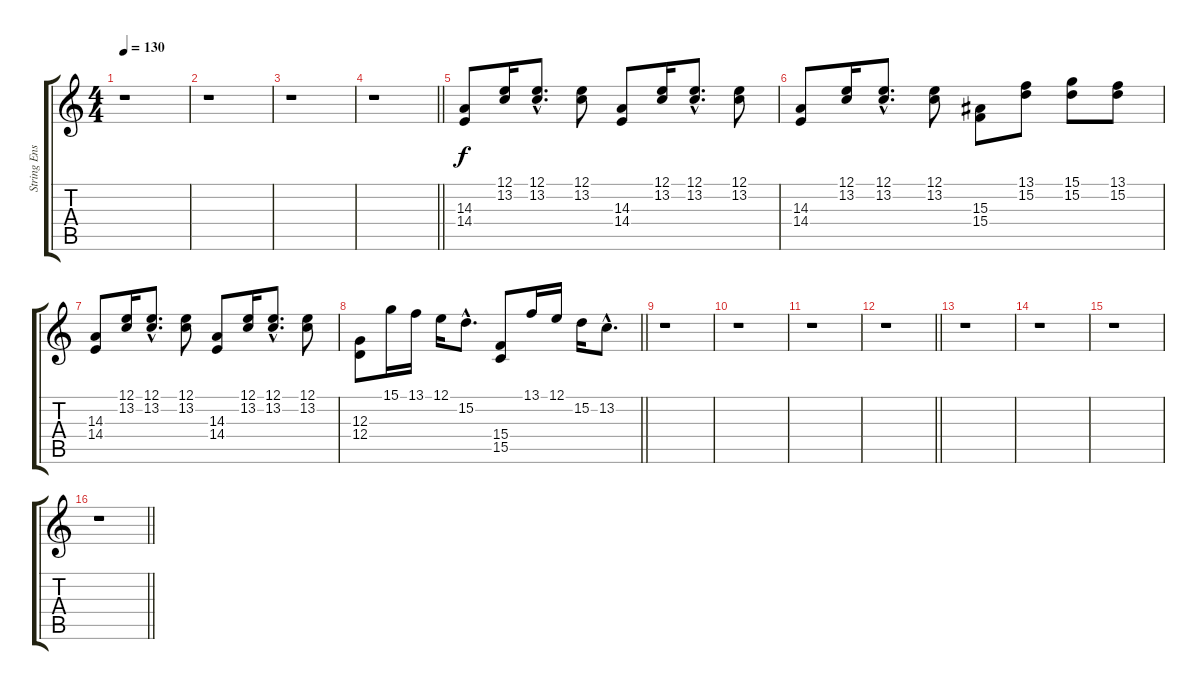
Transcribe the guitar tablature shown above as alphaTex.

\track ("String Ensemble" "String Ens") {instrument stringensemble2}
\staff {score tabs}
\tuning (E4 B3 G3 D3 A2 E2) {hide}
\ts (4 4)
\tempo 130
\clef g2
\ks c
r.1{dy f instrument stringensemble2} |
r.1 |
r.1 |
\barLineRight lightlight
r.1 |
(14.3 14.4).8 (12.1 13.2).16 (12.1{hac} 13.2{hac}).8{d} (12.1 13.2).8 (14.3 14.4).8 (12.1 13.2).16 (12.1{hac} 13.2{hac}).8{d} (12.1 13.2).8 |
(14.3 14.4).8 (12.1 13.2).16 (12.1{hac} 13.2{hac}).8{d} (12.1 13.2).8 (15.3 15.4).8 (13.1 15.2).8 (15.1 15.2).8 (13.1 15.2).8 |
(14.3 14.4).8 (12.1 13.2).16 (12.1{hac} 13.2{hac}).8{d} (12.1 13.2).8 (14.3 14.4).8 (12.1 13.2).16 (12.1{hac} 13.2{hac}).8{d} (12.1 13.2).8 |
\barLineRight lightlight
(12.3 12.4).8 15.1.16 13.1.16 12.1.16 15.2{hac}.8{d} (15.4 15.5).8 13.1.16 12.1.16 15.2.16 13.2{hac}.8{d} |
r.1 |
r.1 |
r.1 |
\barLineRight lightlight
r.1 |
r.1 |
r.1 |
r.1 |
\barLineRight lightlight
r.1
